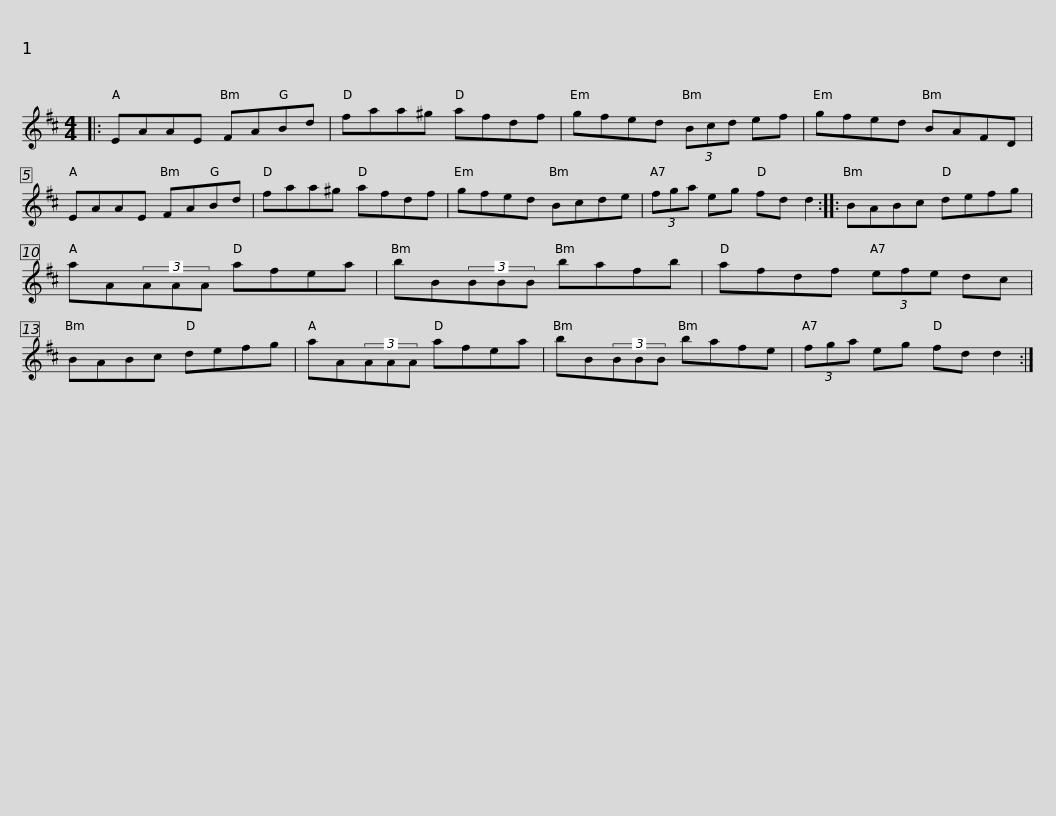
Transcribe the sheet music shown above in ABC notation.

X:1
L:1/8
M:4/4
I:linebreak $
K:D
V:1 treble
V:1
|: EAAE FABd | faa^g afdf | gfed (3Bcd ef | gfed BAFD | EAAE FABd |$ %5
 faa^g afdf | gfed Bcde | (3fga eg fd d2 :: BABc defg | aA(3AAA afea |$ %10
 bB(3BBB bafb | afdf (3efe dc | BABc defg | aA(3AAA afea | bB(3BBB bafe |$ %15
 (3fga eg fd d2 :| %16
